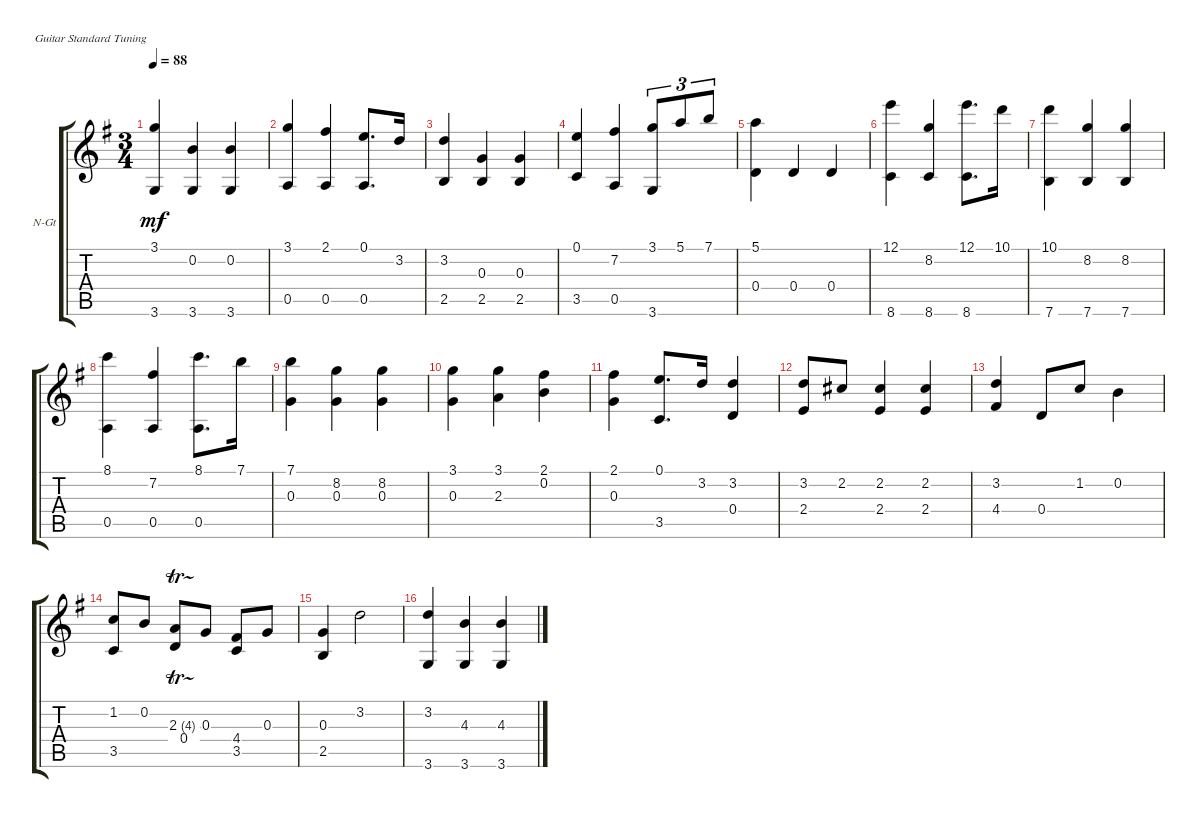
\defaultSystemsLayout 4
\bracketExtendMode groupsimilarinstruments
\firstSystemTrackNameOrientation horizontal
\otherSystemsTrackNameOrientation horizontal
\track ("Nylon Guitar" "N-Gt") {instrument acousticguitarnylon}
\staff {score tabs}
\tuning (E4 B3 G3 D3 A2 E2)
\ts (3 4)
\tempo 88
\clef g2
\ks g
(3.1 3.6).4{dy mf instrument acousticguitarnylon} (3.6 0.2).4 (3.6 0.2).4 |
(3.1 0.5).4 (2.1 0.5).4 (0.1 0.5).8{d} 3.2.16 |
(3.2 2.5).4 (2.5 0.3).4 (2.5 0.3).4 |
(3.5 0.1).4 (0.5 7.2).4 (3.6 3.1).8{tu (3 2)} 5.1.8{tu (3 2)} 7.1.8{tu (3 2)} |
(5.1 0.4).4 0.4.4 0.4.4 |
(12.1 8.6).4 (8.6 8.2).4 (12.1 8.6).8{d} 10.1.16 |
(10.1 7.6).4 (7.6 8.2).4 (8.2 7.6).4 |
(0.5 8.1).4 (0.5 7.2).4 (0.5 8.1).8{d} 7.1.16 |
(7.1 0.3).4 (0.3 8.2).4 (0.3 8.2).4 |
(0.3 3.1).4 (3.1 2.3).4 (0.2 2.1).4 |
(2.1 0.3).4 (0.1 3.5).8{d} 3.2.16 (3.2 0.4).4 |
(3.2 2.4).8 2.2.8 (2.2 2.4).4 (2.4 2.2).4 |
(3.2 4.4).4 0.4.8 1.2.8 0.2.4 |
(1.2 3.5).8 0.2.8 (2.3{tr (4 16)} 0.4).8 0.3.8 (4.4 3.5).8 0.3.8 |
(0.3 2.5).4 3.2.2 |
(3.2 3.6).4 (3.6 4.3).4 (4.3 3.6).4
